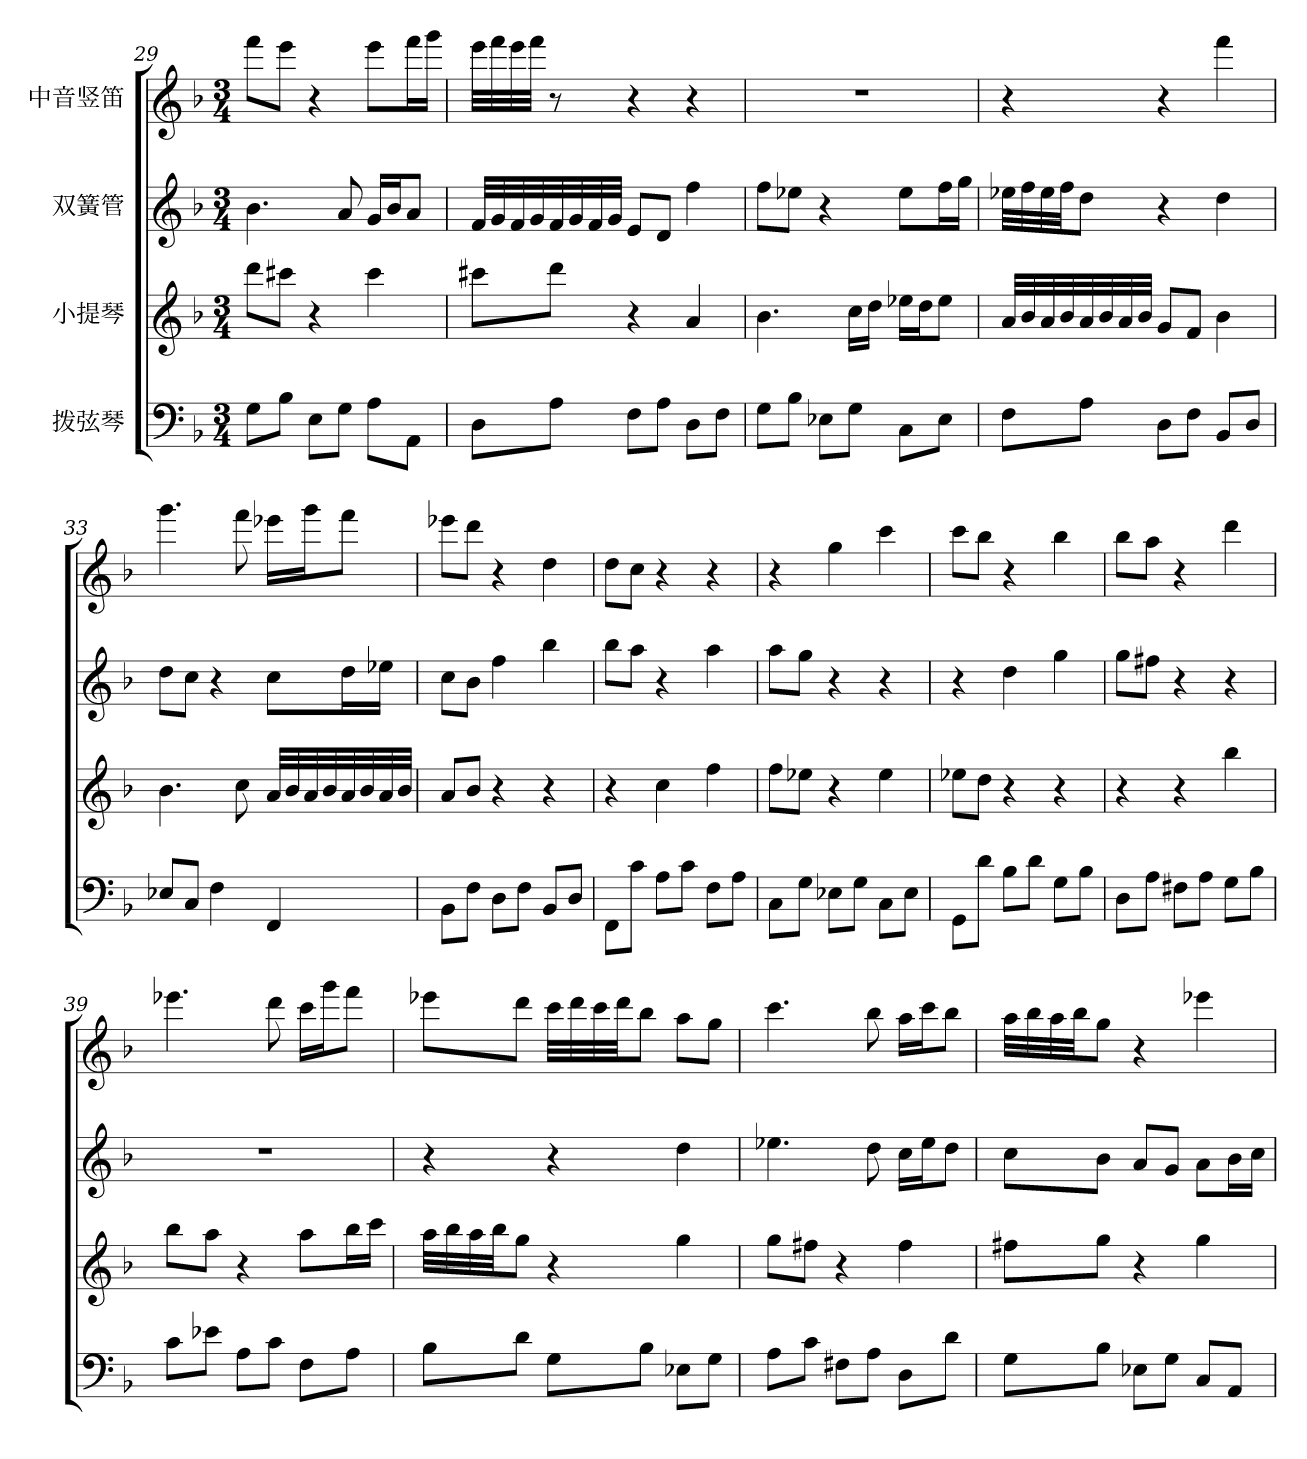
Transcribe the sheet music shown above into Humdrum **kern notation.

**kern	**kern	**kern	**kern
*part4	*part3	*part2	*part1
*staff4	*staff3	*staff2	*staff1
*I"拨弦琴	*I"小提琴	*I"双簧管	*I"中音竖笛
!!LO:LB:g=z
*clefF4	*clefG2	*clefG2	*clefG2
*k[b-]	*k[b-]	*k[b-]	*k[b-]
*M3/4	*M3/4	*M3/4	*M3/4
=29	=29	=29	=29
8G\L	8ddd\L	4.b-\	8fff\L
8B-\J	8ccc#X\J	.	8eee\J
8E\L	4r	.	4r
8G\J	.	8a/	.
8A\L	4ccc#\	16g/LL	8eee\L
.	.	16b-/J	.
8AA\J	.	8a/J	16fff\L
.	.	.	16ggg\JJ
=30	=30	=30	=30
8D\L	8ccc#X\L	32f/LLL	32eee\LLL
.	.	32g/	32fff\
.	.	32f/	32eee\
.	.	32g/	32fff\JJJ
8A\J	8ddd\J	32f/	8r
.	.	32g/	.
.	.	32f/	.
.	.	32g/JJJ	.
8F\L	4r	8e/L	4r
8A\J	.	8d/J	.
8D\L	4a/	4ff\	4r
8F\J	.	.	.
=31	=31	=31	=31
8G\L	4.b-\	8ff\L	2.r
8B-\J	.	8ee-X\J	.
8E-X\L	.	4r	.
8G\J	16cc\LL	.	.
.	16dd\JJ	.	.
8C\L	16ee-X\LL	8ee-\L	.
.	16dd\J	.	.
8E-\J	8ee-\J	16ff\L	.
.	.	16gg\JJ	.
!!LO:PB:g=z
=32	=32	=32	=32
8F\L	32a/LLL	32ee-X\LLL	4r
.	32b-/	32ff\	.
.	32a/	32ee-\	.
.	32b-/	32ff\JJ	.
8A\J	32a/	8dd\J	.
.	32b-/	.	.
.	32a/	.	.
.	32b-/JJJ	.	.
8D\L	8g/L	4r	4r
8F\J	8f/J	.	.
8BB-/L	4b-\	4dd\	4fff\
8D/J	.	.	.
=33	=33	=33	=33
8E-X/L	4.b-\	8dd\L	4.ggg\
8C/J	.	8cc\J	.
4F\	.	4r	.
.	8cc\	.	8fff\
4FF/	32a/LLL	8cc\L	16eee-X\LL
.	32b-/	.	.
.	32a/	.	16ggg\J
.	32b-/	.	.
.	32a/	16dd\L	8fff\J
.	32b-/	.	.
.	32a/	16ee-X\JJ	.
.	32b-/JJJ	.	.
=34	=34	=34	=34
8BB-\L	8a/L	8cc\L	8eee-X\L
8F\J	8b-/J	8b-\J	8ddd\J
8D\L	4r	4ff\	4r
8F\J	.	.	.
8BB-/L	4r	4bb-\	4dd\
8D/J	.	.	.
=35	=35	=35	=35
8FF\L	4r	8bb-\L	8dd\L
8c\J	.	8aa\J	8cc\J
8A\L	4cc\	4r	4r
8c\J	.	.	.
8F\L	4ff\	4aa\	4r
8A\J	.	.	.
!!LO:LB:g=z
=36	=36	=36	=36
8C\L	8ff\L	8aa\L	4r
8G\J	8ee-X\J	8gg\J	.
8E-X\L	4r	4r	4gg\
8G\J	.	.	.
8C\L	4ee-\	4r	4ccc\
8E-\J	.	.	.
=37	=37	=37	=37
8GG\L	8ee-X\L	4r	8ccc\L
8d\J	8dd\J	.	8bb-\J
8B-\L	4r	4dd\	4r
8d\J	.	.	.
8G\L	4r	4gg\	4bb-\
8B-\J	.	.	.
=38	=38	=38	=38
8D\L	4r	8gg\L	8bb-\L
8A\J	.	8ff#X\J	8aa\J
8F#X\L	4r	4r	4r
8A\J	.	.	.
8G\L	4bb-\	4r	4ddd\
8B-\J	.	.	.
=39	=39	=39	=39
8c\L	8bb-\L	2.r	4.eee-X\
8e-X\J	8aa\J	.	.
8A\L	4r	.	.
8c\J	.	.	8ddd\
8F\L	8aa\L	.	16ccc\LL
.	.	.	16ggg\J
8A\J	16bb-\L	.	8fff\J
.	16ccc\JJ	.	.
!!LO:LB:g=z
=40	=40	=40	=40
8B-\L	32aa\LLL	4r	8eee-X\L
.	32bb-\	.	.
.	32aa\	.	.
.	32bb-\JJ	.	.
8d\J	8gg\J	.	8ddd\J
8G\L	4r	4r	32ccc\LLL
.	.	.	32ddd\
.	.	.	32ccc\
.	.	.	32ddd\JJ
8B-\J	.	.	8bb-\J
8E-X\L	4gg\	4dd\	8aa\L
8G\J	.	.	8gg\J
=41	=41	=41	=41
8A\L	8gg\L	4.ee-X\	4.ccc\
8c\J	8ff#X\J	.	.
8F#X\L	4r	.	.
8A\J	.	8dd\	8bb-\
8D\L	4ff#\	16cc\LL	16aa\LL
.	.	16ee-\J	16ccc\J
8d\J	.	8dd\J	8bb-\J
=42	=42	=42	=42
8G\L	8ff#X\L	8cc\L	32aa\LLL
.	.	.	32bb-\
.	.	.	32aa\
.	.	.	32bb-\JJ
8B-\J	8gg\J	8b-\J	8gg\J
8E-X\L	4r	8a/L	4r
8G\J	.	8g/J	.
8C/L	4gg\	8a\L	4eee-X\
8AA/J	.	16b-\L	.
.	.	16cc\JJ	.
=	=	=	=
*-	*-	*-	*-
